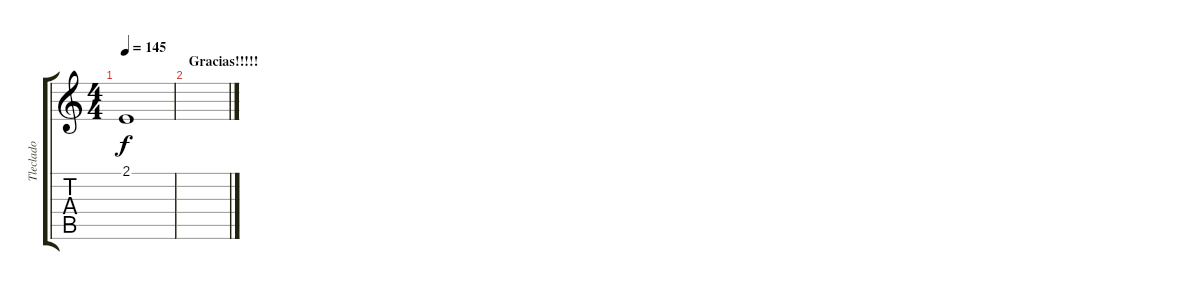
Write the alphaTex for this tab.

\track ("Tleclado" "Tleclado") {instrument stringensemble1}
\staff {score tabs}
\tuning (D4 A3 F3 C3 G2 C2) {hide}
\ts (4 4)
\tempo 145
\clef g2
\ks c
2.1{t}.1{dy f} |
\section ("" "Gracias!!!!!")
